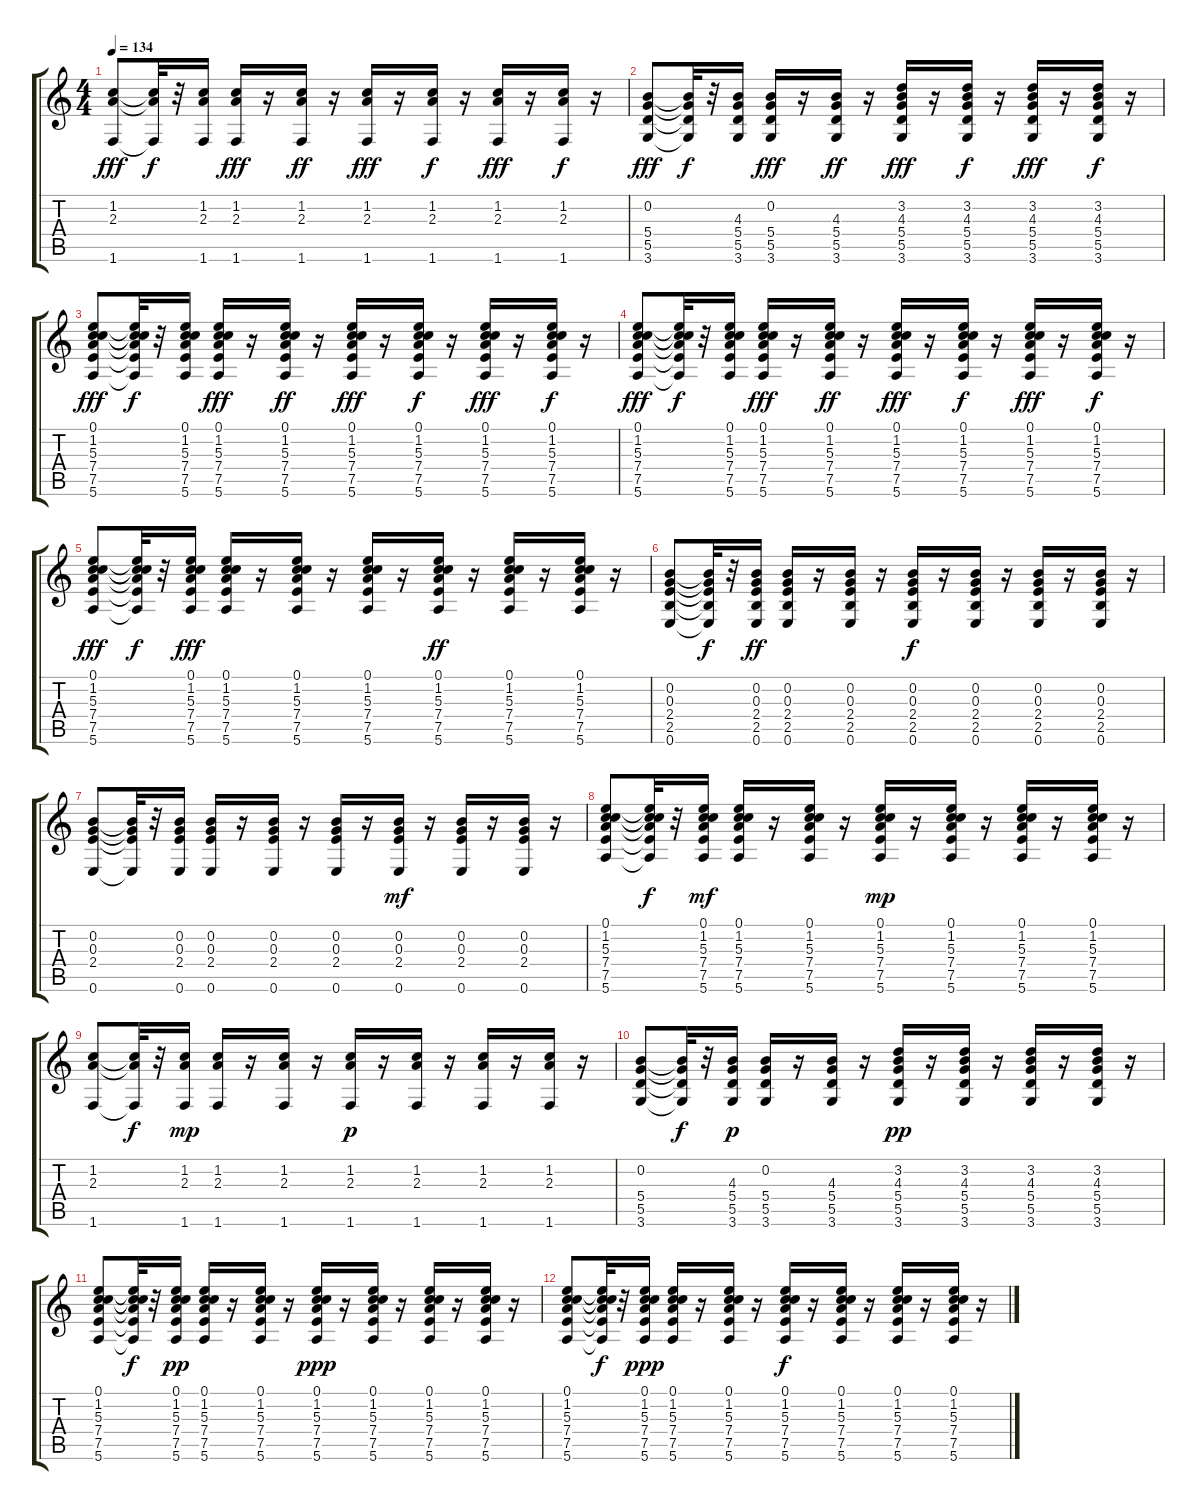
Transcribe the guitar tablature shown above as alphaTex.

\track "" {instrument electricguitarclean}
\staff {score tabs}
\tuning (E4 B3 G3 D3 A2 E2) {hide}
\ts (4 4)
\tempo 134
\clef g2
\ks c
(1.2 2.3 1.6).8{dy fff} (1.2{t} 2.3{t} 1.6{t}).32{dy f} r.32 (1.2 2.3 1.6).16 (1.2 2.3 1.6).16{dy fff} r.16 (1.2 2.3 1.6).16{dy ff} r.16 (1.2 2.3 1.6).16{dy fff} r.16 (1.2 2.3 1.6).16{dy f} r.16 (1.2 2.3 1.6).16{dy fff} r.16 (1.2 2.3 1.6).16{dy f} r.16 |
(0.2 5.4 5.5 3.6).8{dy fff} (0.2{t} 5.4{t} 5.5{t} 3.6{t}).32{dy f} r.32 (4.3 5.4 5.5 3.6).16 (0.2 5.4 5.5 3.6).16{dy fff} r.16 (4.3 5.4 5.5 3.6).16{dy ff} r.16 (3.2 4.3 5.4 5.5 3.6).16{dy fff} r.16 (3.2 4.3 5.4 5.5 3.6).16{dy f} r.16 (3.2 4.3 5.4 5.5 3.6).16{dy fff} r.16 (3.2 4.3 5.4 5.5 3.6).16{dy f} r.16 |
(0.1 1.2 5.3 7.4 7.5 5.6).8{dy fff} (0.1{t} 1.2{t} 5.3{t} 7.4{t} 7.5{t} 5.6{t}).32{dy f} r.32 (0.1 1.2 5.3 7.4 7.5 5.6).16 (0.1 1.2 5.3 7.4 7.5 5.6).16{dy fff} r.16 (0.1 1.2 5.3 7.4 7.5 5.6).16{dy ff} r.16 (0.1 1.2 5.3 7.4 7.5 5.6).16{dy fff} r.16 (0.1 1.2 5.3 7.4 7.5 5.6).16{dy f} r.16 (0.1 1.2 5.3 7.4 7.5 5.6).16{dy fff} r.16 (0.1 1.2 5.3 7.4 7.5 5.6).16{dy f} r.16 |
(0.1 1.2 5.3 7.4 7.5 5.6).8{dy fff} (0.1{t} 1.2{t} 5.3{t} 7.4{t} 7.5{t} 5.6{t}).32{dy f} r.32 (0.1 1.2 5.3 7.4 7.5 5.6).16 (0.1 1.2 5.3 7.4 7.5 5.6).16{dy fff} r.16 (0.1 1.2 5.3 7.4 7.5 5.6).16{dy ff} r.16 (0.1 1.2 5.3 7.4 7.5 5.6).16{dy fff} r.16 (0.1 1.2 5.3 7.4 7.5 5.6).16{dy f} r.16 (0.1 1.2 5.3 7.4 7.5 5.6).16{dy fff} r.16 (0.1 1.2 5.3 7.4 7.5 5.6).16{dy f} r.16 |
(0.1 1.2 5.3 7.4 7.5 5.6).8{dy fff} (0.1{t} 1.2{t} 5.3{t} 7.4{t} 7.5{t} 5.6{t}).32{dy f} r.32 (0.1 1.2 5.3 7.4 7.5 5.6).16{dy fff} (0.1 1.2 5.3 7.4 7.5 5.6).16 r.16 (0.1 1.2 5.3 7.4 7.5 5.6).16 r.16 (0.1 1.2 5.3 7.4 7.5 5.6).16 r.16 (0.1 1.2 5.3 7.4 7.5 5.6).16{dy ff} r.16 (0.1 1.2 5.3 7.4 7.5 5.6).16 r.16 (0.1 1.2 5.3 7.4 7.5 5.6).16 r.16 |
(0.2 0.3 2.4 2.5 0.6).8 (0.2{t} 0.3{t} 2.4{t} 2.5{t} 0.6{t}).32{dy f} r.32 (0.2 0.3 2.4 2.5 0.6).16{dy ff} (0.2 0.3 2.4 2.5 0.6).16 r.16 (0.2 0.3 2.4 2.5 0.6).16 r.16 (0.2 0.3 2.4 2.5 0.6).16{dy f} r.16 (0.2 0.3 2.4 2.5 0.6).16 r.16 (0.2 0.3 2.4 2.5 0.6).16 r.16 (0.2 0.3 2.4 2.5 0.6).16 r.16 |
(0.2 0.3 2.4 0.6).8 (0.2{t} 0.3{t} 2.4{t} 0.6{t}).32 r.32 (0.2 0.3 2.4 0.6).16 (0.2 0.3 2.4 0.6).16 r.16 (0.2 0.3 2.4 0.6).16 r.16 (0.2 0.3 2.4 0.6).16 r.16 (0.2 0.3 2.4 0.6).16{dy mf} r.16 (0.2 0.3 2.4 0.6).16 r.16 (0.2 0.3 2.4 0.6).16 r.16 |
(0.1 1.2 5.3 7.4 7.5 5.6).8 (0.1{t} 1.2{t} 5.3{t} 7.4{t} 7.5{t} 5.6{t}).32{dy f} r.32 (0.1 1.2 5.3 7.4 7.5 5.6).16{dy mf} (0.1 1.2 5.3 7.4 7.5 5.6).16 r.16 (0.1 1.2 5.3 7.4 7.5 5.6).16 r.16 (0.1 1.2 5.3 7.4 7.5 5.6).16{dy mp} r.16 (0.1 1.2 5.3 7.4 7.5 5.6).16 r.16 (0.1 1.2 5.3 7.4 7.5 5.6).16 r.16 (0.1 1.2 5.3 7.4 7.5 5.6).16 r.16 |
(1.2 2.3 1.6).8 (1.2{t} 2.3{t} 1.6{t}).32{dy f} r.32 (1.2 2.3 1.6).16{dy mp} (1.2 2.3 1.6).16 r.16 (1.2 2.3 1.6).16 r.16 (1.2 2.3 1.6).16{dy p} r.16 (1.2 2.3 1.6).16 r.16 (1.2 2.3 1.6).16 r.16 (1.2 2.3 1.6).16 r.16 |
(0.2 5.4 5.5 3.6).8 (0.2{t} 5.4{t} 5.5{t} 3.6{t}).32{dy f} r.32 (4.3 5.4 5.5 3.6).16{dy p} (0.2 5.4 5.5 3.6).16 r.16 (4.3 5.4 5.5 3.6).16 r.16 (3.2 4.3 5.4 5.5 3.6).16{dy pp} r.16 (3.2 4.3 5.4 5.5 3.6).16 r.16 (3.2 4.3 5.4 5.5 3.6).16 r.16 (3.2 4.3 5.4 5.5 3.6).16 r.16 |
(0.1 1.2 5.3 7.4 7.5 5.6).8 (0.1{t} 1.2{t} 5.3{t} 7.4{t} 7.5{t} 5.6{t}).32{dy f} r.32 (0.1 1.2 5.3 7.4 7.5 5.6).16{dy pp} (0.1 1.2 5.3 7.4 7.5 5.6).16 r.16 (0.1 1.2 5.3 7.4 7.5 5.6).16 r.16 (0.1 1.2 5.3 7.4 7.5 5.6).16{dy ppp} r.16 (0.1 1.2 5.3 7.4 7.5 5.6).16 r.16 (0.1 1.2 5.3 7.4 7.5 5.6).16 r.16 (0.1 1.2 5.3 7.4 7.5 5.6).16 r.16 |
(0.1 1.2 5.3 7.4 7.5 5.6).8 (0.1{t} 1.2{t} 5.3{t} 7.4{t} 7.5{t} 5.6{t}).32{dy f} r.32 (0.1 1.2 5.3 7.4 7.5 5.6).16{dy ppp} (0.1 1.2 5.3 7.4 7.5 5.6).16 r.16 (0.1 1.2 5.3 7.4 7.5 5.6).16 r.16 (0.1 1.2 5.3 7.4 7.5 5.6).16{dy f} r.16 (0.1 1.2 5.3 7.4 7.5 5.6).16 r.16 (0.1 1.2 5.3 7.4 7.5 5.6).16 r.16 (0.1 1.2 5.3 7.4 7.5 5.6).16 r.16
